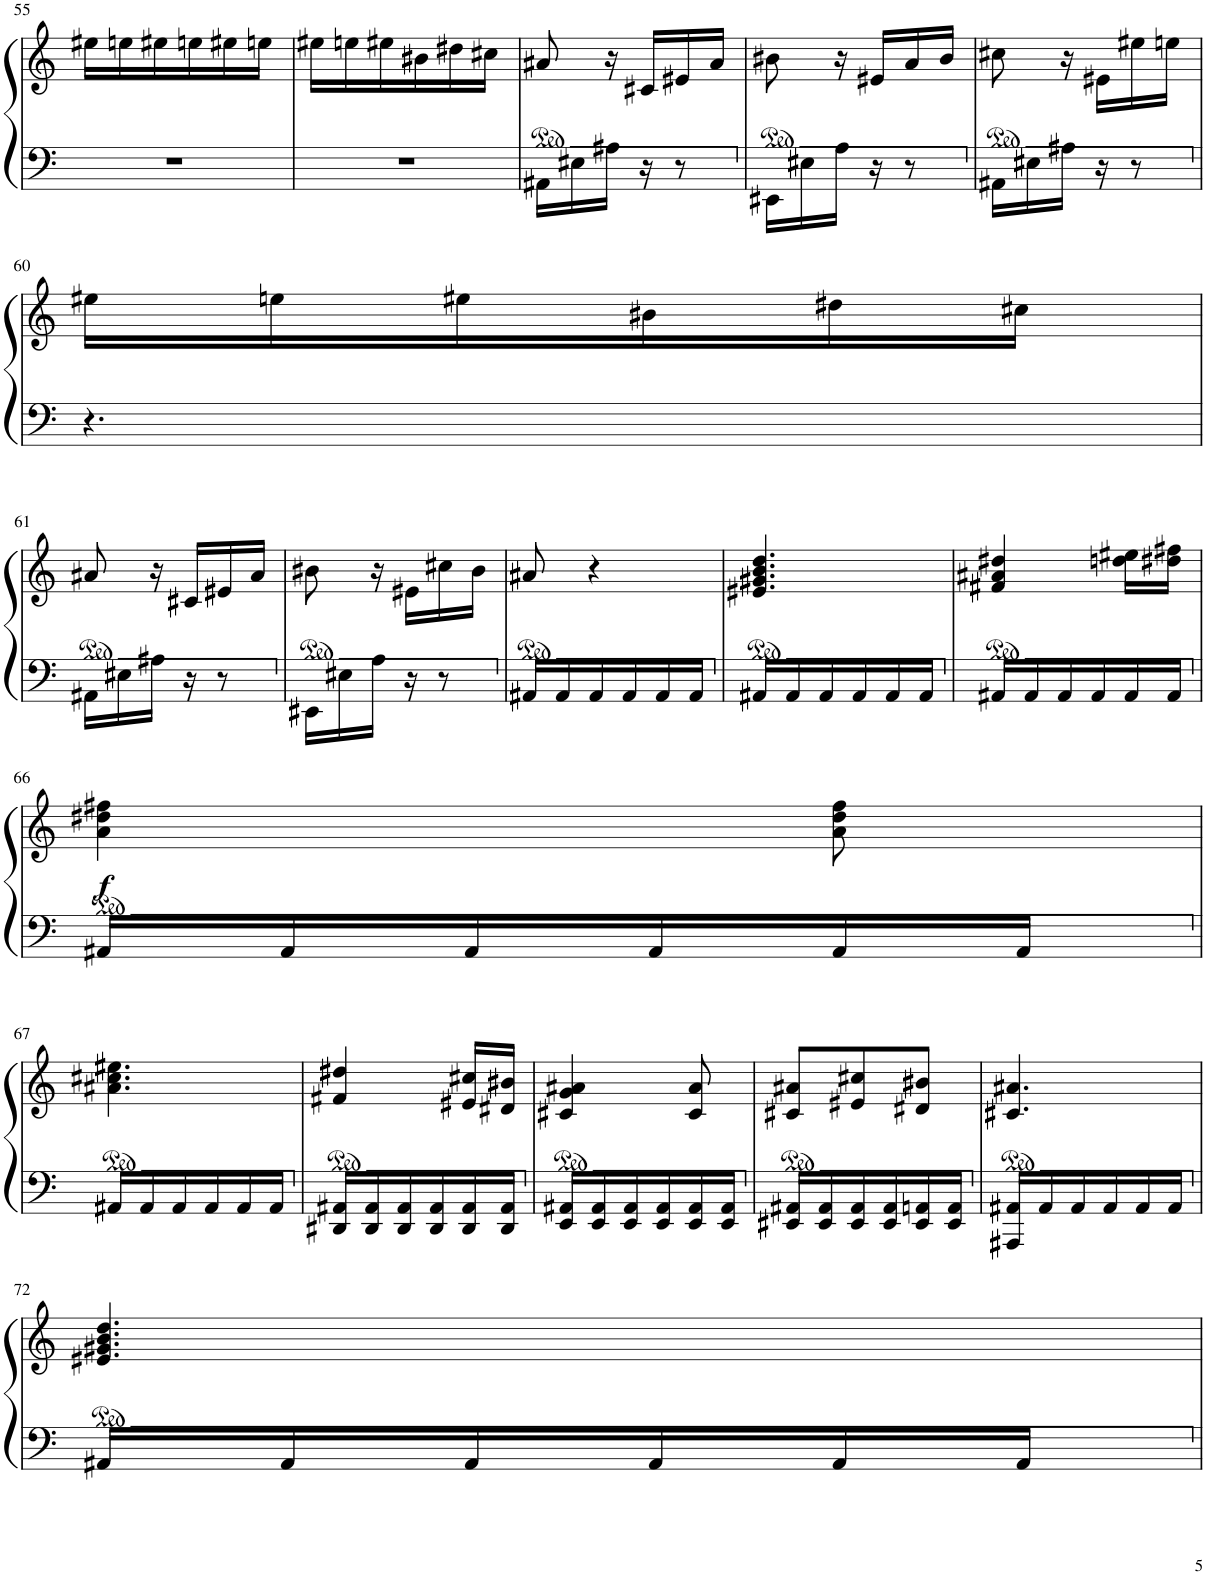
**kern	**kern	**dynam
*part1	*part1	*part1
*staff2	*staff1	*staff1/2
*I"Piano	*	*
*I'Pno	*	*
!!LO:PB:g=z
*clefF4	*clefG2	*
*k[]	*k[]	*
*M3/8	*M3/8	*
=55	=55	=55
4.r	16ee#X\LL	.
.	16een\	.
.	16ee#X\	.
.	16een\	.
.	16ee#X\	.
.	16een\JJ	.
=56	=56	=56
4.r	16ee#X\LL	.
.	16een\	.
.	16ee#X\	.
.	16b#X\	.
.	16dd#X\	.
.	16cc#X\JJ	.
=57	=57	=57
16AA#X\LL	8a#X/	.
16E#X\	.	.
16A#X\JJ	16r	.
16r	16c#X/LL	.
8r	16e#X/	.
.	16a#/JJ	.
=58	=58	=58
16EE#X\LL	8b#X\	.
16E#X\	.	.
16A\JJ	16r	.
16r	16e#X/LL	.
8r	16a/	.
.	16b#/JJ	.
=59	=59	=59
16AA#X\LL	8cc#X\	.
16E#X\	.	.
16A#X\JJ	16r	.
16r	16e#X\LL	.
8r	16ee#X\	.
.	16een\JJ	.
!!LO:LB:g=z
=60	=60	=60
4.r	16ee#X\LL	.
.	16een\	.
.	16ee#X\	.
.	16b#X\	.
.	16dd#X\	.
.	16cc#X\JJ	.
!!LO:LB:g=z
=61	=61	=61
16AA#X\LL	8a#X/	.
16E#X\	.	.
16A#X\JJ	16r	.
16r	16c#X/LL	.
8r	16e#X/	.
.	16a#/JJ	.
=62	=62	=62
16EE#X\LL	8b#X\	.
16E#X\	.	.
16A\JJ	16r	.
16r	16e#X\LL	.
8r	16cc#X\	.
.	16b#\JJ	.
=63	=63	=63
16AA#X/LL	8a#X/	.
16AA#/	.	.
16AA#/	4r	.
16AA#/	.	.
16AA#/	.	.
16AA#/JJ	.	.
=64	=64	=64
16AA#X/LL	4.e#X/ 4.g#X/ 4.b/ 4.dd/	.
16AA#/	.	.
16AA#/	.	.
16AA#/	.	.
16AA#/	.	.
16AA#/JJ	.	.
=65	=65	=65
16AA#X/LL	4f#X/ 4a#X/ 4dd#X/	.
16AA#/	.	.
16AA#/	.	.
16AA#/	.	.
16AA#/	16ddn\ 16ee#X\LL	.
16AA#/JJ	16dd#X\ 16ff#X\JJ	.
!!LO:LB:g=z
=66	=66	=66
!	!	!LO:DY:b
16AA#X/LL	4a\ 4dd#X\ 4ff#X\	f
16AA#/	.	.
16AA#/	.	.
16AA#/	.	.
16AA#/	8a\ 8dd#\ 8ff#\	.
16AA#/JJ	.	.
!!LO:LB:g=z
=67	=67	=67
16AA#X/LL	4.a#X\ 4.cc#X\ 4.ee#X\	.
16AA#/	.	.
16AA#/	.	.
16AA#/	.	.
16AA#/	.	.
16AA#/JJ	.	.
=68	=68	=68
16DD#X/ 16AA#X/LL	4f#X/ 4dd#X/	.
16DD#/ 16AA#/	.	.
16DD#/ 16AA#/	.	.
16DD#/ 16AA#/	.	.
16DD#/ 16AA#/	16e#X/ 16cc#X/LL	.
16DD#/ 16AA#/JJ	16d#X/ 16b#X/JJ	.
=69	=69	=69
16EE/ 16AA#X/LL	4c#X/ 4g/ 4a#X/	.
16EE/ 16AA#/	.	.
16EE/ 16AA#/	.	.
16EE/ 16AA#/	.	.
16EE/ 16AA#/	8c#/ 8a#/	.
16EE/ 16AA#/JJ	.	.
=70	=70	=70
16EE#X/ 16AA#X/LL	8c#X/ 8a#X/L	.
16EE#/ 16AA#/	.	.
16EE#/ 16AA#/	8e#X/ 8cc#X/	.
16EE#/ 16AA#/	.	.
16EE#/ 16AAn/	8d#X/ 8b#X/J	.
16EE#/ 16AA/JJ	.	.
=71	=71	=71
16AAA#X/ 16AA#X/LL	4.c#X/ 4.a#X/	.
16AA#/	.	.
16AA#/	.	.
16AA#/	.	.
16AA#/	.	.
16AA#/JJ	.	.
!!LO:LB:g=z
=72	=72	=72
16AA#X/LL	4.e#X/ 4.g#X/ 4.b/ 4.dd/	.
16AA#/	.	.
16AA#/	.	.
16AA#/	.	.
16AA#/	.	.
16AA#/JJ	.	.
=	=	=
*-	*-	*-
